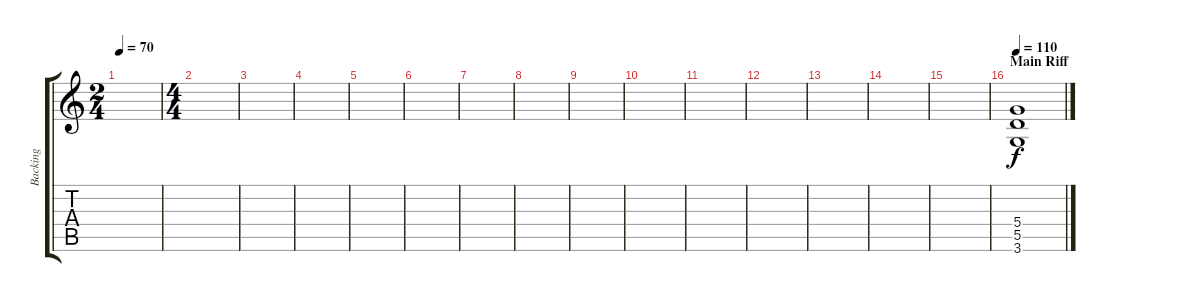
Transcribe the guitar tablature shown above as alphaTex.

\track ("Backing" "Backing") {instrument electricguitarmuted}
\staff {score tabs}
\tuning (E4 B3 G3 D3 A2 E2) {hide}
\ts (2 4)
\tempo 70
\clef g2
\ks c
|
\ts (4 4)
|
|
|
|
|
|
|
|
|
|
|
|
|
|
\section ("" "Main Riff")
\tempo 110
(5.4 5.5 3.6).1
